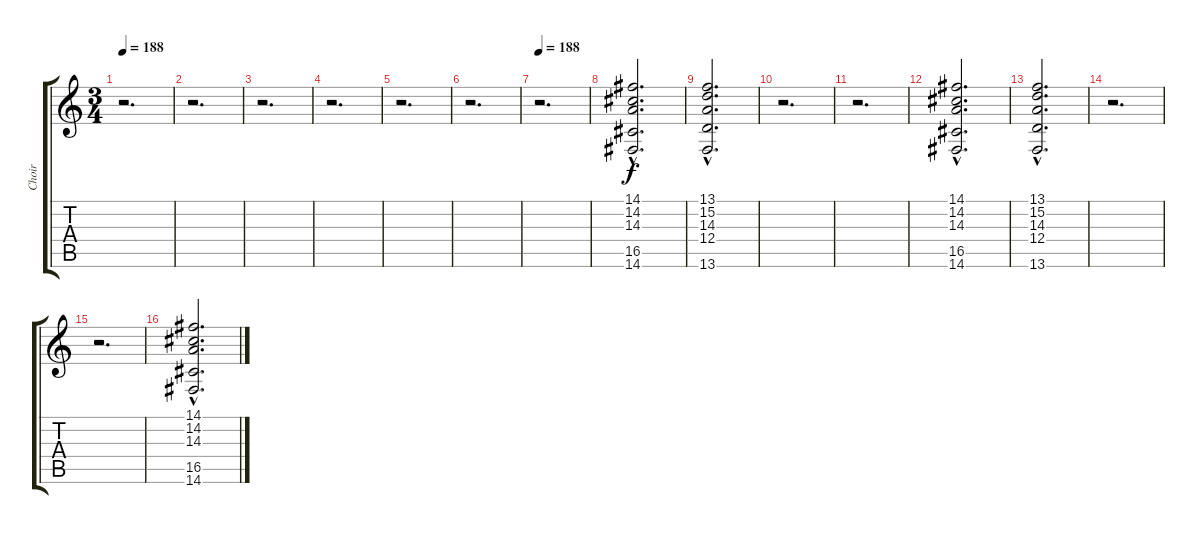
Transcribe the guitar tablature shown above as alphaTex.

\track ("Choir" "Choir") {instrument choiraahs}
\staff {score tabs}
\tuning (E4 B3 G3 D3 A2 E2) {hide}
\ts (3 4)
\tempo 188
\clef g2
\ks c
r.2{d dy f} |
r.2{d} |
r.2{d} |
r.2{d} |
r.2{d} |
r.2{d} |
\tempo 188
r.2{d} |
(14.1{hac} 14.2{hac} 14.3{hac} 16.5{hac} 14.6{hac}).2{d volume 13} |
(13.1{hac} 15.2{hac} 14.3{hac} 12.4{hac} 13.6{hac}).2{d} |
r.2{d} |
r.2{d} |
(14.1{hac} 14.2{hac} 14.3{hac} 16.5{hac} 14.6{hac}).2{d} |
(13.1{hac} 15.2{hac} 14.3{hac} 12.4{hac} 13.6{hac}).2{d} |
r.2{d} |
r.2{d} |
(14.1{hac} 14.2{hac} 14.3{hac} 16.5{hac} 14.6{hac}).2{d}
